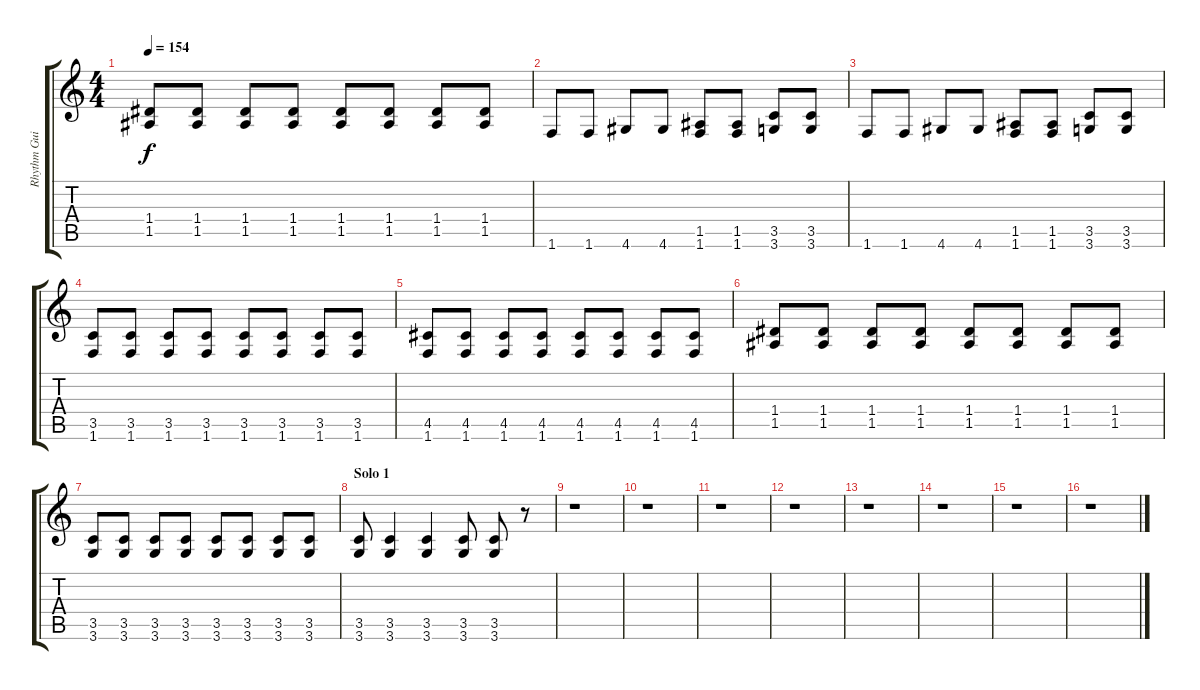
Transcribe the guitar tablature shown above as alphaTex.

\track ("Rhythm Guitar" "Rhythm Gui") {instrument electricguitarmuted}
\staff {score tabs}
\tuning (E4 B3 G3 D3 A2 E2) {hide}
\ts (4 4)
\tempo 154
\clef g2
\ks c
(1.4 1.5).8{dy f} (1.4 1.5).8 (1.4 1.5).8 (1.4 1.5).8 (1.4 1.5).8 (1.4 1.5).8 (1.4 1.5).8 (1.4 1.5).8 |
1.6.8 1.6.8 4.6.8 4.6.8 (1.5 1.6).8 (1.5 1.6).8 (3.5 3.6).8 (3.5 3.6).8 |
1.6.8 1.6.8 4.6.8 4.6.8 (1.5 1.6).8 (1.5 1.6).8 (3.5 3.6).8 (3.5 3.6).8 |
(3.5 1.6).8 (3.5 1.6).8 (3.5 1.6).8 (3.5 1.6).8 (3.5 1.6).8 (3.5 1.6).8 (3.5 1.6).8 (3.5 1.6).8 |
(4.5 1.6).8 (4.5 1.6).8 (4.5 1.6).8 (4.5 1.6).8 (4.5 1.6).8 (4.5 1.6).8 (4.5 1.6).8 (4.5 1.6).8 |
(1.4 1.5).8 (1.4 1.5).8 (1.4 1.5).8 (1.4 1.5).8 (1.4 1.5).8 (1.4 1.5).8 (1.4 1.5).8 (1.4 1.5).8 |
(3.5 3.6).8 (3.5 3.6).8 (3.5 3.6).8 (3.5 3.6).8 (3.5 3.6).8 (3.5 3.6).8 (3.5 3.6).8 (3.5 3.6).8 |
\section ("" "Solo 1")
(3.5 3.6).8 (3.5 3.6).4 (3.5 3.6).4 (3.5 3.6).8 (3.5 3.6).8 r.8 |
r.1 |
r.1 |
r.1 |
r.1 |
r.1 |
r.1 |
r.1 |
r.1
